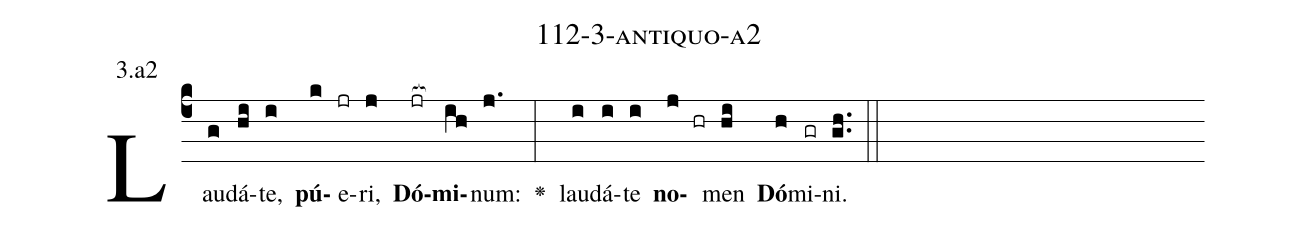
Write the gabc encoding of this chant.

name: 112-3-antiquo-a2;
annotation: 3.a2;
%%
(c4)Lau(g)dá(hi)te,(i) <b>pú</b>(k)e(jr)ri,(j) <b>Dó</b>(jr[ocb:1{])<b>mi</b>(ih[ocb:0}])num:(j.) <v>\greheightstar</v>(:) lau(i)dá(i)te(i) <b>no</b>(j hr)men(hi) <b>Dó</b>(h)mi(gr)ni.(gh..) (::)


%E(i) u(i) o(j) u(hi) a(h) e.(gh..) (::)
